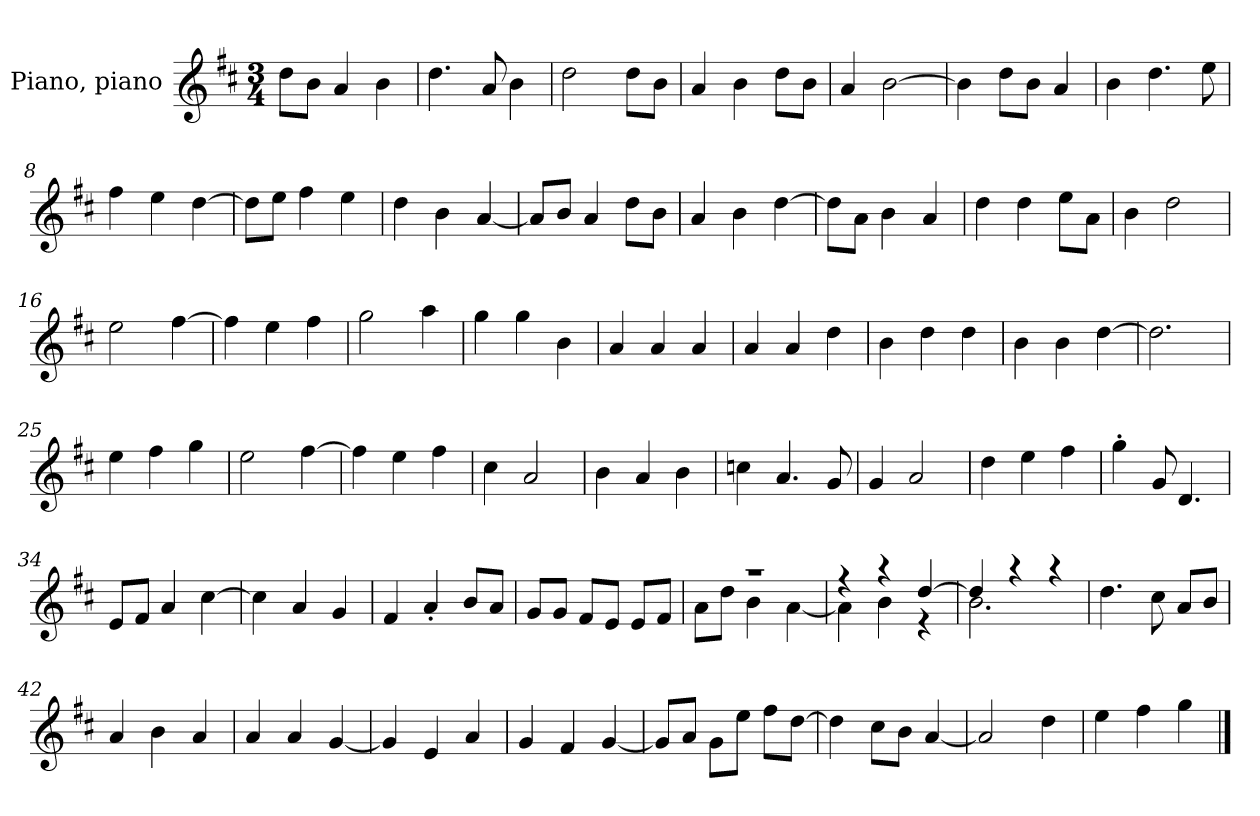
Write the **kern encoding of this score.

**kern
*part1
*staff1
*I"Piano, piano
*clefG2
*k[f#c#]
*M3/4
*MM110
=1
8dd\L
8b\J
4a/
4b\
=2
4.dd\
8a/
4b\
=3
2dd\
8dd\L
8b\J
=4
4a/
4b\
8dd\L
8b\J
=5
4a/
[2b\
=6
4b\]
8dd\L
8b\J
4a/
=7
4b\
4.dd\
8ee\
=8
4ff#\
4ee\
[4dd\
=9
8dd\L]
8ee\J
4ff#\
4ee\
!!LO:LB:g=z
=10
4dd\
4b\
[4a/
=11
8a/L]
8b/J
4a/
8dd\L
8b\J
=12
4a/
4b\
[4dd\
=13
8dd\L]
8a\J
4b\
4a/
=14
4dd\
4dd\
8ee\L
8a\J
=15
4b\
2dd\
=16
2ee\
[4ff#\
=17
4ff#\]
4ee\
4ff#\
=18
2gg\
4aa\
=19
4gg\
4gg\
4b\
=20
4a/
4a/
4a/
!!LO:LB:g=z
=21
4a/
4a/
4dd\
=22
4b\
4dd\
4dd\
=23
4b\
4b\
[4dd\
=24
2.dd\]
=25
4ee\
4ff#\
4gg\
=26
2ee\
[4ff#\
=27
4ff#\]
4ee\
4ff#\
=28
4cc#\
2a/
=29
4b\
4a/
4b\
=30
4ccn\
4.a/
8g/
=31
4g/
2a/
=32
4dd\
4ee\
4ff#\
!!LO:LB:g=z
=33
4gg'\
8g/
4.d/
=34
8e/L
8f#/J
4a/
[4cc#\
=35
4cc#\]
4a/
4g/
=36
4f#/
4a'/
8b/L
8a/J
=37
8g/L
8g/J
8f#/L
8e/J
8e/L
8f#/J
=38
*^
2.r	8a\L
.	8dd\J
.	4b\
.	[4a\
=39	=39
4r	4a\]
4r	4b\
[4dd/	4r
=40	=40
4dd/]	2.b\
4r	.
4r	.
*v	*v
=41
4.dd\
8cc#\
8a/L
8b/J
!!LO:LB:g=z
=42
4a/
4b\
4a/
=43
4a/
4a/
[4g/
=44
4g/]
4e/
4a/
=45
4g/
4f#/
[4g/
=46
8g/L]
8a/J
8g\L
8ee\J
8ff#\L
[8dd\J
=47
4dd\]
8cc#\L
8b\J
[4a/
=48
2a/]
4dd\
=49
4ee\
4ff#\
4gg\
==
*-
